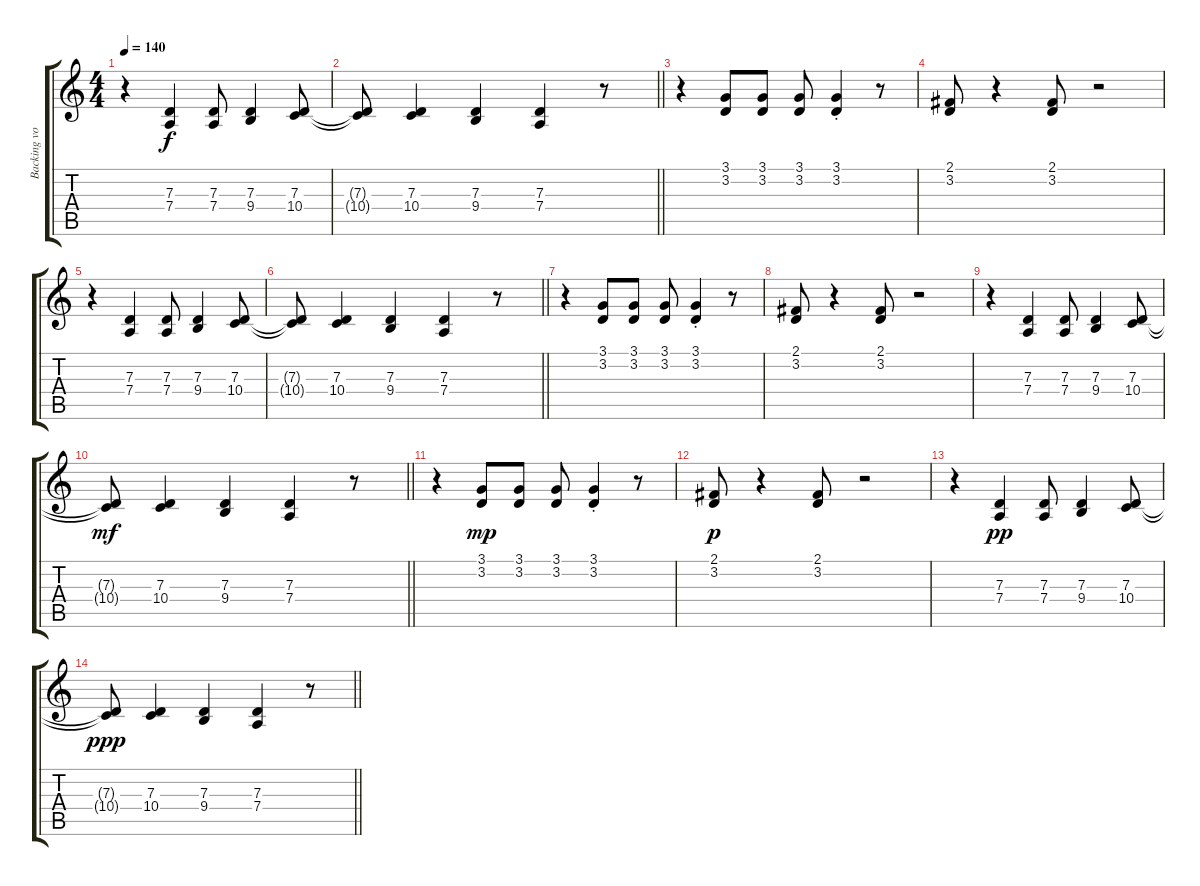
\track ("Backing vocals" "Backing vo") {instrument trumpet}
\staff {score tabs}
\tuning (E4 B3 G3 D3 A2 E2) {hide}
\ts (4 4)
\tempo 140
\clef g2
\ks c
r.4{dy f} (7.3 7.4).4 (7.3 7.4).8 (7.3 9.4).4 (7.3 10.4).8 |
\barLineRight lightlight
(7.3{t} 10.4{t}).8 (7.3 10.4).4 (7.3 9.4).4 (7.3 7.4).4 r.8 |
r.4 (3.1 3.2).8 (3.1 3.2).8 (3.1 3.2).8 (3.1{st} 3.2{st}).4 r.8 |
(2.1 3.2).8 r.4 (2.1 3.2).8 r.2 |
r.4 (7.3 7.4).4 (7.3 7.4).8 (7.3 9.4).4 (7.3 10.4).8 |
\barLineRight lightlight
(7.3{t} 10.4{t}).8 (7.3 10.4).4 (7.3 9.4).4 (7.3 7.4).4 r.8 |
r.4 (3.1 3.2).8 (3.1 3.2).8 (3.1 3.2).8 (3.1{st} 3.2{st}).4 r.8 |
(2.1 3.2).8 r.4 (2.1 3.2).8 r.2 |
r.4 (7.3 7.4).4 (7.3 7.4).8 (7.3 9.4).4 (7.3 10.4).8 |
\barLineRight lightlight
(7.3{t} 10.4{t}).8{dy mf} (7.3 10.4).4 (7.3 9.4).4 (7.3 7.4).4 r.8 |
r.4 (3.1 3.2).8{dy mp} (3.1 3.2).8 (3.1 3.2).8 (3.1{st} 3.2{st}).4 r.8 |
(2.1 3.2).8{dy p} r.4 (2.1 3.2).8 r.2 |
r.4 (7.3 7.4).4{dy pp} (7.3 7.4).8 (7.3 9.4).4 (7.3 10.4).8 |
\barLineRight lightlight
(7.3{t} 10.4{t}).8{dy ppp} (7.3 10.4).4 (7.3 9.4).4 (7.3 7.4).4 r.8
